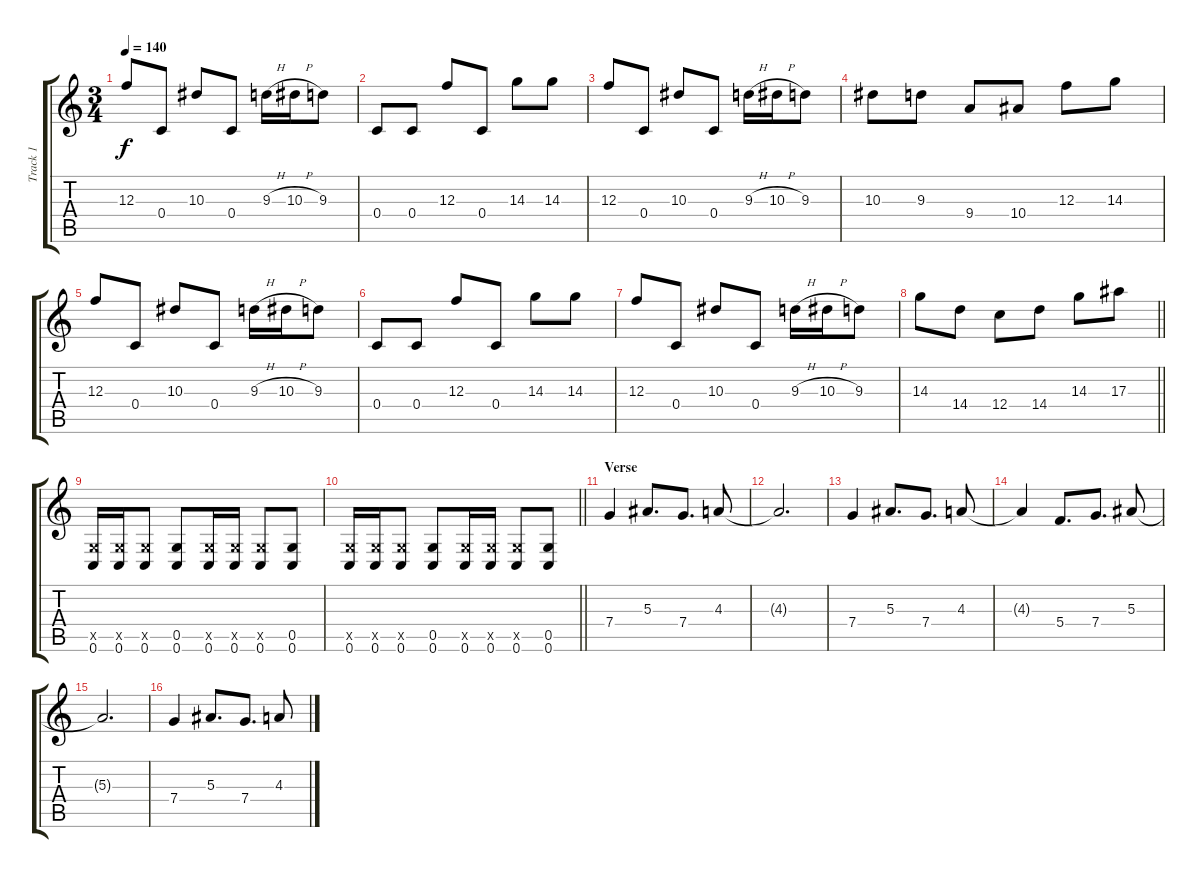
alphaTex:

\track ("Track 1" "Track 1") {instrument distortionguitar}
\staff {score tabs}
\tuning (D4 A3 F3 C3 G2 C2) {hide}
\ts (3 4)
\tempo 140
\clef g2
\ks c
12.3.8{dy f} 0.4.8 10.3.8 0.4.8 9.3{h}.16 10.3{h}.16 9.3.8 |
0.4.8 0.4.8 12.3.8 0.4.8 14.3.8 14.3.8 |
12.3.8 0.4.8 10.3.8 0.4.8 9.3{h}.16 10.3{h}.16 9.3.8 |
10.3.8 9.3.8 9.4.8 10.4.8 12.3.8 14.3.8 |
12.3.8 0.4.8 10.3.8 0.4.8 9.3{h}.16 10.3{h}.16 9.3.8 |
0.4.8 0.4.8 12.3.8 0.4.8 14.3.8 14.3.8 |
12.3.8 0.4.8 10.3.8 0.4.8 9.3{h}.16 10.3{h}.16 9.3.8 |
\barLineRight lightlight
14.3.8 14.4.8 12.4.8 14.4.8 14.3.8 17.3.8 |
(0.5{x} 0.6).16 (0.5{x} 0.6).16 (0.5{x} 0.6).8 (0.5 0.6).8 (0.5{x} 0.6).16 (0.5{x} 0.6).16 (0.5{x} 0.6).8 (0.5 0.6).8 |
\barLineRight lightlight
(0.5{x} 0.6).16 (0.5{x} 0.6).16 (0.5{x} 0.6).8 (0.5 0.6).8 (0.5{x} 0.6).16 (0.5{x} 0.6).16 (0.5{x} 0.6).8 (0.5 0.6).8 |
\section ("" "Verse")
7.4.4{instrument electricguitarclean} 5.3.8{d} 7.4.8{d} 4.3.8 |
4.3{t}.2{d} |
7.4.4 5.3.8{d} 7.4.8{d} 4.3.8 |
4.3{t}.4 5.4.8{d} 7.4.8{d} 5.3.8 |
5.3{t}.2{d} |
7.4.4{instrument electricguitarclean} 5.3.8{d} 7.4.8{d} 4.3.8
